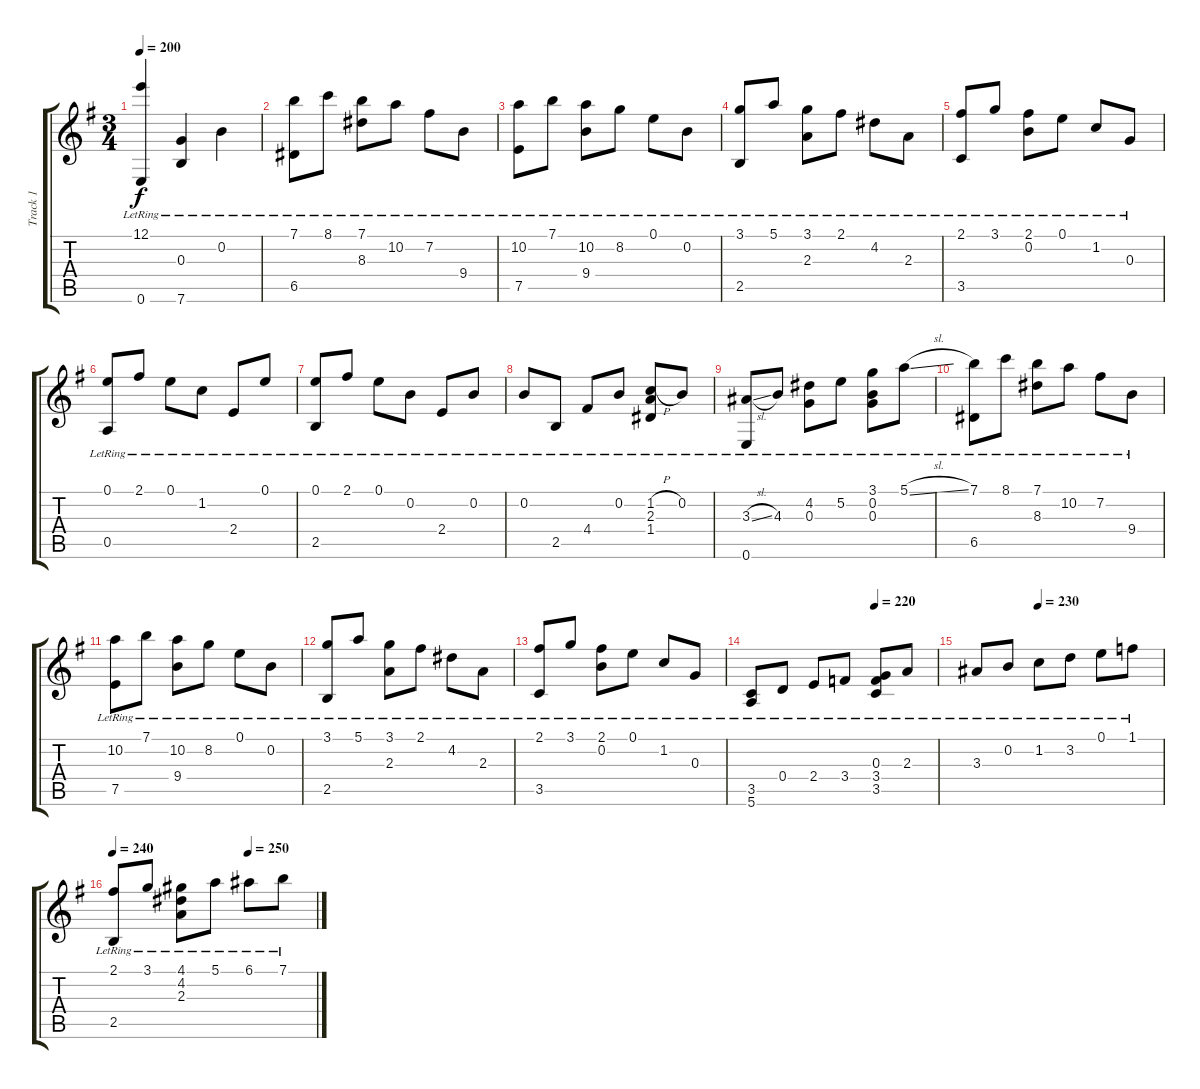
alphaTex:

\track ("Track 1" "Track 1") {instrument acousticguitarnylon}
\staff {score tabs}
\tuning (E4 B3 G3 D3 A2 E2) {hide}
\ts (3 4)
\tempo 200
\clef g2
\ks eminor
(12.1{lr} 0.6{lr}).4{dy f} (0.3{lr} 7.6{lr}).4 0.2{lr}.4 |
(7.1{lr} 6.5{lr}).8 8.1{lr}.8 (7.1{lr} 8.3{lr}).8 10.2{lr}.8 7.2{lr}.8 9.4{lr}.8 |
(10.2{lr} 7.5{lr}).8 7.1{lr}.8 (10.2{lr} 9.4{lr}).8 8.2{lr}.8 0.1{lr}.8 0.2{lr}.8 |
(3.1{lr} 2.5{lr}).8 5.1{lr}.8 (3.1{lr} 2.3{lr}).8 2.1{lr}.8 4.2{lr}.8 2.3{lr}.8 |
(2.1{lr} 3.5{lr}).8 3.1{lr}.8 (2.1{lr} 0.2{lr}).8 0.1{lr}.8 1.2{lr}.8 0.3{lr}.8 |
(0.1{lr} 0.5{lr}).8 2.1{lr}.8 0.1{lr}.8 1.2{lr}.8 2.4{lr}.8 0.1{lr}.8 |
(0.1{lr} 2.5{lr}).8 2.1{lr}.8 0.1{lr}.8 0.2{lr}.8 2.4{lr}.8 0.2{lr}.8 |
0.2{lr}.8 2.5{lr}.8 4.4{lr}.8 0.2{lr}.8 (1.2{h lr} 2.3{lr} 1.4{lr}).8 0.2{lr}.8 |
(3.3{sl lr} 0.6{lr}).8 4.3{lr}.8 (4.2{lr} 0.3{lr}).8 5.2{lr}.8 (3.1{lr} 0.2{lr} 0.3{lr}).8 5.1{sl lr}.8 |
(7.1{lr} 6.5{lr}).8 8.1{lr}.8 (7.1{lr} 8.3{lr}).8 10.2{lr}.8 7.2{lr}.8 9.4{lr}.8 |
(10.2{lr} 7.5{lr}).8 7.1{lr}.8 (10.2{lr} 9.4{lr}).8 8.2{lr}.8 0.1{lr}.8 0.2{lr}.8 |
(3.1{lr} 2.5{lr}).8 5.1{lr}.8 (3.1{lr} 2.3{lr}).8 2.1{lr}.8 4.2{lr}.8 2.3{lr}.8 |
(2.1{lr} 3.5{lr}).8 3.1{lr}.8 (2.1{lr} 0.2{lr}).8 0.1{lr}.8 1.2{lr}.8 0.3{lr}.8 |
\tempo (220 0.6666666666666666)
(3.5{lr} 5.6{lr}).8 0.4{lr}.8 2.4{lr}.8 3.4{lr}.8 (0.3{lr} 3.4{lr} 3.5{lr}).8 2.3{lr}.8 |
\tempo (230 0.3333333333333333)
3.3{lr}.8 0.2{lr}.8 1.2{lr}.8 3.2{lr}.8 0.1{lr}.8 1.1{lr}.8 |
\tempo 240
\tempo (250 0.6666666666666666)
(2.1{lr} 2.5{lr}).8 3.1{lr}.8 (4.1{lr} 4.2{lr} 2.3{lr}).8 5.1{lr}.8 6.1{lr}.8 7.1{lr}.8
